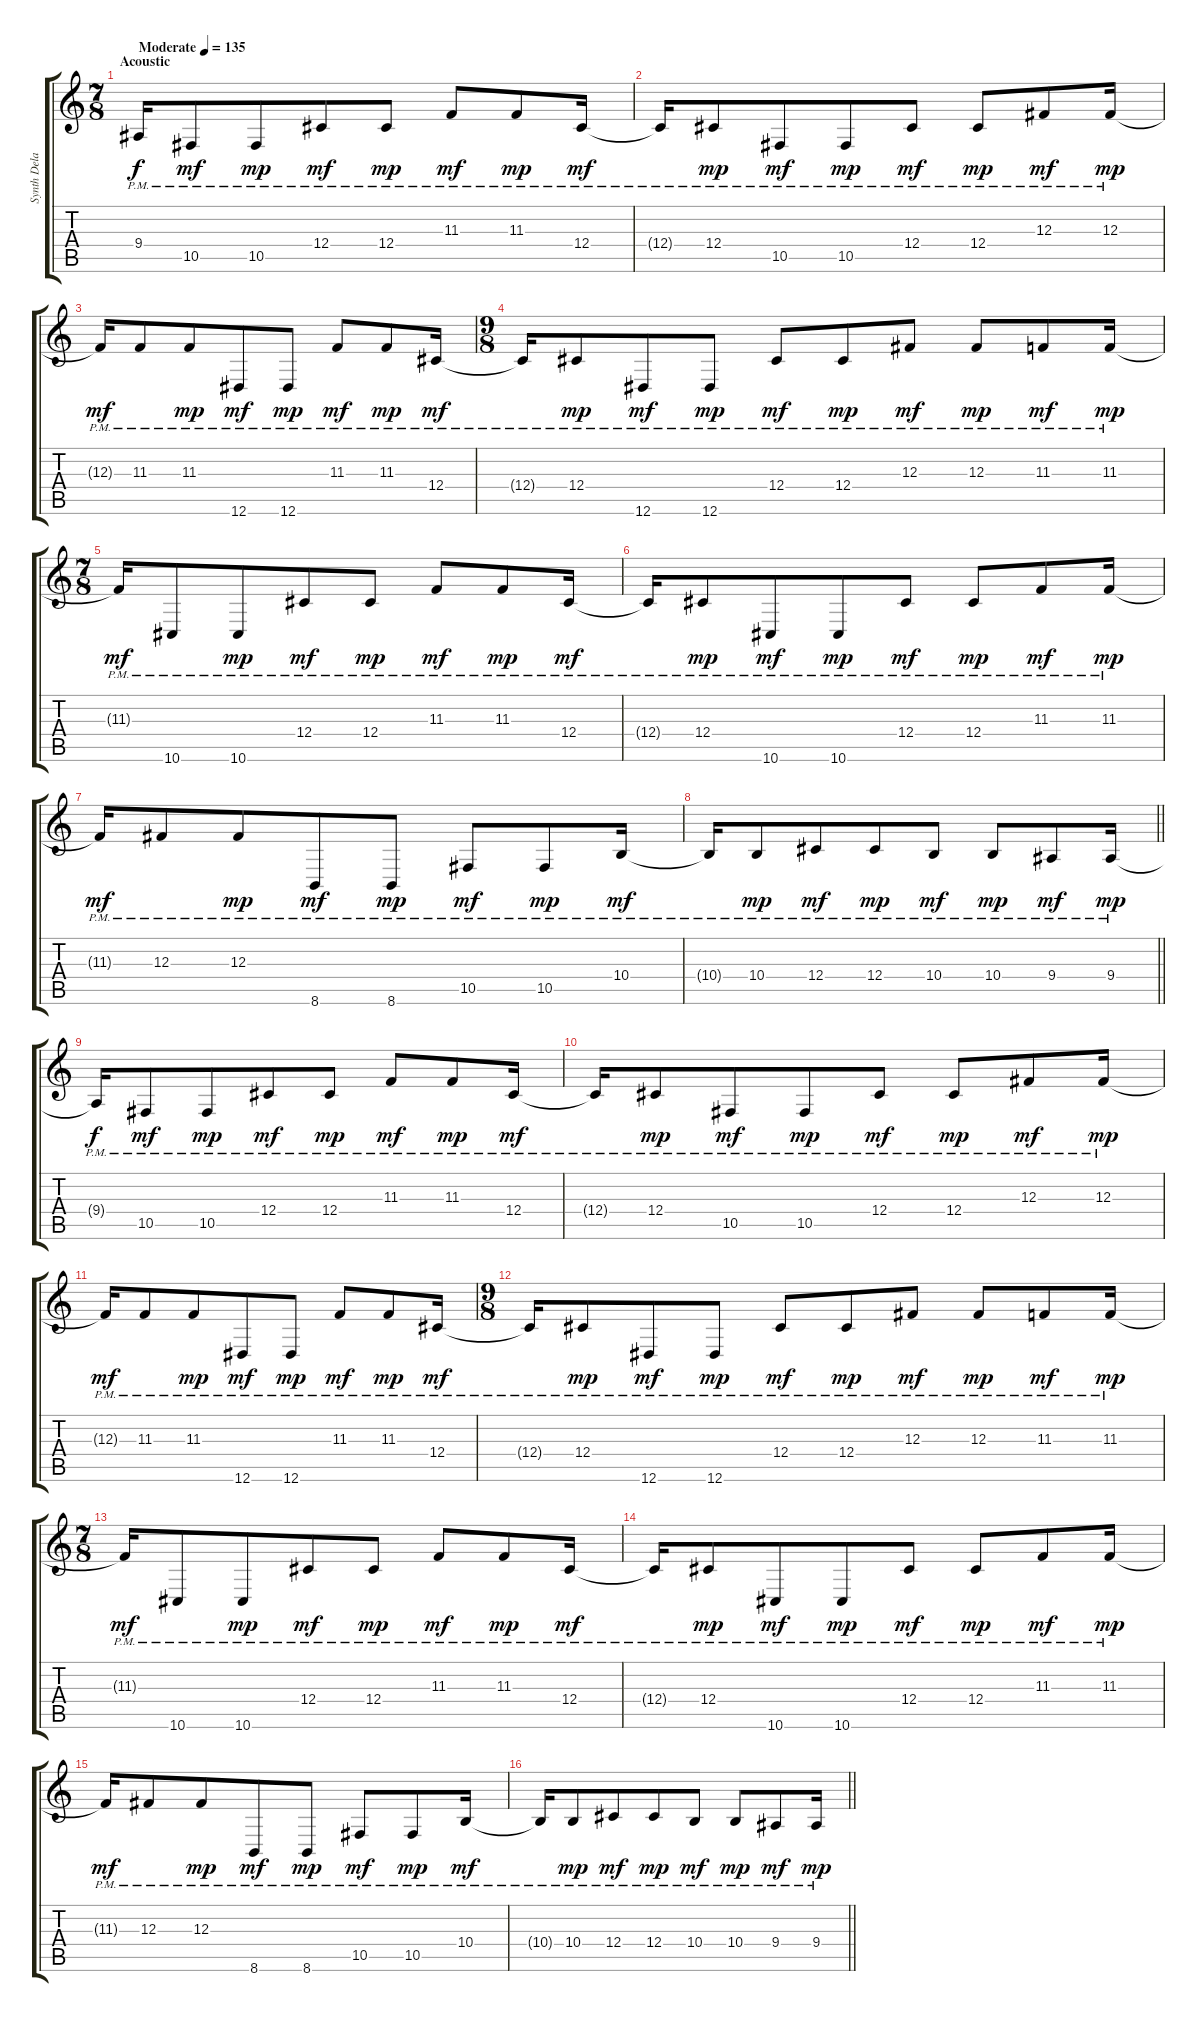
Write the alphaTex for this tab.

\track ("Synth Delay" "Synth Dela") {instrument lead2sawtooth}
\staff {score tabs}
\tuning (Eb4 Bb3 Gb3 Db3 Ab2 Eb2) {hide}
\ts (7 8)
\section ("" "Acoustic")
\tempo (135 "Moderate")
\clef g2
\ks c
9.4{pm}.16{dy f instrument lead2sawtooth} 10.5{pm}.8{dy mf} 10.5{pm}.8{dy mp} 12.4{pm}.8{dy mf} 12.4{pm}.8{dy mp} 11.3{pm}.8{dy mf} 11.3{pm}.8{dy mp} 12.4{pm}.16{dy mf} |
12.4{pm t}.16 12.4{pm}.8{dy mp} 10.5{pm}.8{dy mf} 10.5{pm}.8{dy mp} 12.4{pm}.8{dy mf} 12.4{pm}.8{dy mp} 12.3{pm}.8{dy mf} 12.3{pm}.16{dy mp} |
12.3{pm t}.16{dy mf} 11.3{pm}.8 11.3{pm}.8{dy mp} 12.6{pm}.8{dy mf} 12.6{pm}.8{dy mp} 11.3{pm}.8{dy mf} 11.3{pm}.8{dy mp} 12.4{pm}.16{dy mf} |
\ts (9 8)
12.4{pm t}.16 12.4{pm}.8{dy mp} 12.6{pm}.8{dy mf} 12.6{pm}.8{dy mp} 12.4{pm}.8{dy mf} 12.4{pm}.8{dy mp} 12.3{pm}.8{dy mf} 12.3{pm}.8{dy mp} 11.3{pm}.8{dy mf} 11.3{pm}.16{dy mp} |
\ts (7 8)
11.3{pm t}.16{dy mf} 10.6{pm}.8 10.6{pm}.8{dy mp} 12.4{pm}.8{dy mf} 12.4{pm}.8{dy mp} 11.3{pm}.8{dy mf} 11.3{pm}.8{dy mp} 12.4{pm}.16{dy mf} |
12.4{pm t}.16 12.4{pm}.8{dy mp} 10.6{pm}.8{dy mf} 10.6{pm}.8{dy mp} 12.4{pm}.8{dy mf} 12.4{pm}.8{dy mp} 11.3{pm}.8{dy mf} 11.3{pm}.16{dy mp} |
11.3{pm t}.16{dy mf} 12.3{pm}.8 12.3{pm}.8{dy mp} 8.6{pm}.8{dy mf} 8.6{pm}.8{dy mp} 10.5{pm}.8{dy mf} 10.5{pm}.8{dy mp} 10.4{pm}.16{dy mf} |
\barLineRight lightlight
10.4{pm t}.16 10.4{pm}.8{dy mp} 12.4{pm}.8{dy mf} 12.4{pm}.8{dy mp} 10.4{pm}.8{dy mf} 10.4{pm}.8{dy mp} 9.4{pm}.8{dy mf} 9.4{pm}.16{dy mp} |
\section ("" "")
9.4{pm t}.16{dy f} 10.5{pm}.8{dy mf} 10.5{pm}.8{dy mp} 12.4{pm}.8{dy mf} 12.4{pm}.8{dy mp} 11.3{pm}.8{dy mf} 11.3{pm}.8{dy mp} 12.4{pm}.16{dy mf} |
12.4{pm t}.16 12.4{pm}.8{dy mp} 10.5{pm}.8{dy mf} 10.5{pm}.8{dy mp} 12.4{pm}.8{dy mf} 12.4{pm}.8{dy mp} 12.3{pm}.8{dy mf} 12.3{pm}.16{dy mp} |
12.3{pm t}.16{dy mf} 11.3{pm}.8 11.3{pm}.8{dy mp} 12.6{pm}.8{dy mf} 12.6{pm}.8{dy mp} 11.3{pm}.8{dy mf} 11.3{pm}.8{dy mp} 12.4{pm}.16{dy mf} |
\ts (9 8)
12.4{pm t}.16 12.4{pm}.8{dy mp} 12.6{pm}.8{dy mf} 12.6{pm}.8{dy mp} 12.4{pm}.8{dy mf} 12.4{pm}.8{dy mp} 12.3{pm}.8{dy mf} 12.3{pm}.8{dy mp} 11.3{pm}.8{dy mf} 11.3{pm}.16{dy mp} |
\ts (7 8)
11.3{pm t}.16{dy mf} 10.6{pm}.8 10.6{pm}.8{dy mp} 12.4{pm}.8{dy mf} 12.4{pm}.8{dy mp} 11.3{pm}.8{dy mf} 11.3{pm}.8{dy mp} 12.4{pm}.16{dy mf} |
12.4{pm t}.16 12.4{pm}.8{dy mp} 10.6{pm}.8{dy mf} 10.6{pm}.8{dy mp} 12.4{pm}.8{dy mf} 12.4{pm}.8{dy mp} 11.3{pm}.8{dy mf} 11.3{pm}.16{dy mp} |
11.3{pm t}.16{dy mf} 12.3{pm}.8 12.3{pm}.8{dy mp} 8.6{pm}.8{dy mf} 8.6{pm}.8{dy mp} 10.5{pm}.8{dy mf} 10.5{pm}.8{dy mp} 10.4{pm}.16{dy mf} |
\barLineRight lightlight
10.4{pm t}.16 10.4{pm}.8{dy mp} 12.4{pm}.8{dy mf} 12.4{pm}.8{dy mp} 10.4{pm}.8{dy mf} 10.4{pm}.8{dy mp} 9.4{pm}.8{dy mf} 9.4{pm}.16{dy mp}
